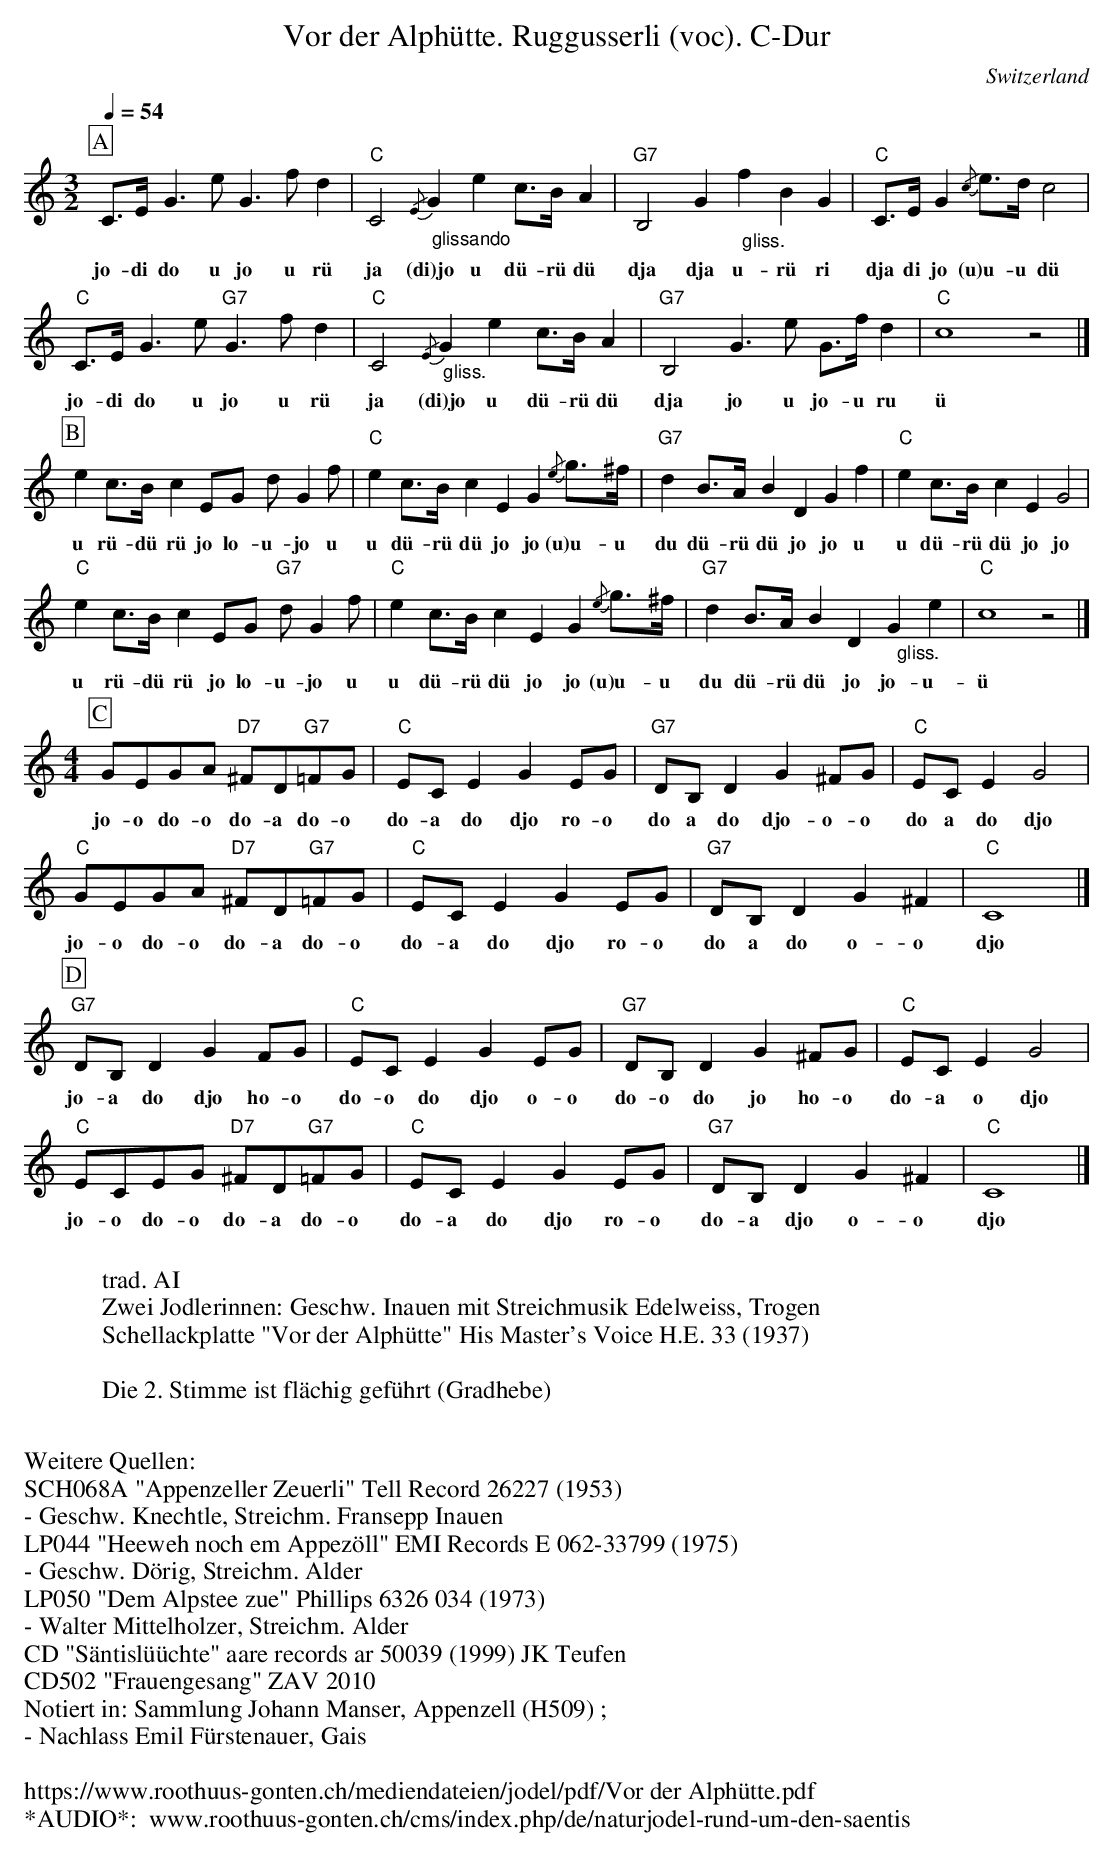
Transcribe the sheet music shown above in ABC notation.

X:1
T:Vor der Alphütte. Ruggusserli (voc). C-Dur
Q:1/4=54
M:3/2
L:1/8
O:Switzerland
K:C major
[P:A] C>E G3eG3fd2 | "C"C4 {/E} "_  glissando"G2   e2  c>B A2 | "G7"B,4 G2 "_  gliss."f2B2G2 | "C"C>E G2 {/c}e>d c4  |
w: jo-di do u jo u rü  ja (di)jo u dü-rü dü   dja dja u-rü ri  dja di jo (u)u-u dü
"C"C>E G3e"G7"G3fd2 | "C"C4 {/E} "_  gliss." G2   e2  c>B A2 | "G7"B,4 G3e G>f d2 | "C"c8z4 |]
w: jo-di do u jo u rü   ja (di)jo u dü-rü dü  dja jo u jo-u ru  ü
[P:B] e2 c>B c2 EG d G2 f | "C"e2 c>B c2E2G2 {/e}g>^f | "G7"d2 B>A B2D2G2f2 | "C"e2 c>B c2E2G4 |
w: u rü-dü rü jo lo-u-jo u  u dü-rü dü jo jo (u)u-u   du dü-rü dü jo jo u  u dü-rü dü jo jo
"C"e2 c>B c2 EG "G7"d G2 f | "C"e2 c>B c2E2G2 {/e}g>^f | "G7"d2 B>A B2D2 "_   gliss."G2e2 | "C"c8z4 |]
w: u rü-dü rü jo lo-u-jo u u dü-rü dü jo jo (u)u-u  du dü-rü dü jo jo-u- ü
M:4/4
[P:C] GEGA "D7"^FD"G7"=FG | "C"EC E2G2 EG | "G7"DB, D2G2 ^FG  | "C"EC E2G4 |
w: jo-o do-o do-a do-o  do-a do djo ro-o  do a do djo-o-o  do a do djo
"C"GEGA "D7"^FD"G7"=FG | "C"EC E2G2 EG | "G7"DB, D2G2 ^F2 | "C"C8 |]
w: jo-o do-o do-a do-o  do-a do djo ro-o  do a do o-o   djo
[P:D] "G7"DB, D2G2 FG | "C"EC E2G2 EG | "G7"DB, D2G2 ^FG | "C"EC E2G4 |
w:jo-a do djo ho-o  do-o do djo o-o  do-o do jo ho-o  do-a o djo
"C"ECEG "D7"^FD"G7"=FG | "C"EC E2G2 EG | "G7"DB, D2G2^F2 | "C"C8 |]
w:jo-o do-o do-a do-o  do-a do djo  ro-o  do-a djo o-o  djo
W:
W: trad. AI
W: Zwei Jodlerinnen: Geschw. Inauen mit Streichmusik Edelweiss, Trogen
W:Schellackplatte "Vor der Alphütte" His Master's Voice H.E. 33 (1937)
W:
W:Die 2. Stimme ist flächig geführt (Gradhebe)
W:
W:Weitere Quellen:
W:SCH068A "Appenzeller Zeuerli" Tell Record 26227 (1953)
W:  - Geschw. Knechtle, Streichm. Fransepp Inauen
W:LP044 "Heeweh noch em Appezöll" EMI Records E 062-33799 (1975)
W:   - Geschw. Dörig, Streichm. Alder
W:LP050 "Dem Alpstee zue" Phillips 6326 034 (1973)
W:  - Walter Mittelholzer, Streichm. Alder
W:CD "Säntislüüchte" aare records ar 50039 (1999) JK Teufen
W:CD502 "Frauengesang" ZAV 2010
W:Notiert in: Sammlung Johann Manser, Appenzell (H509) ;
W: - Nachlass Emil Fürstenauer, Gais
W:
W:https://www.roothuus-gonten.ch/mediendateien/jodel/pdf/Vor der Alphütte.pdf
W: *AUDIO*:  www.roothuus-gonten.ch/cms/index.php/de/naturjodel-rund-um-den-saentis
